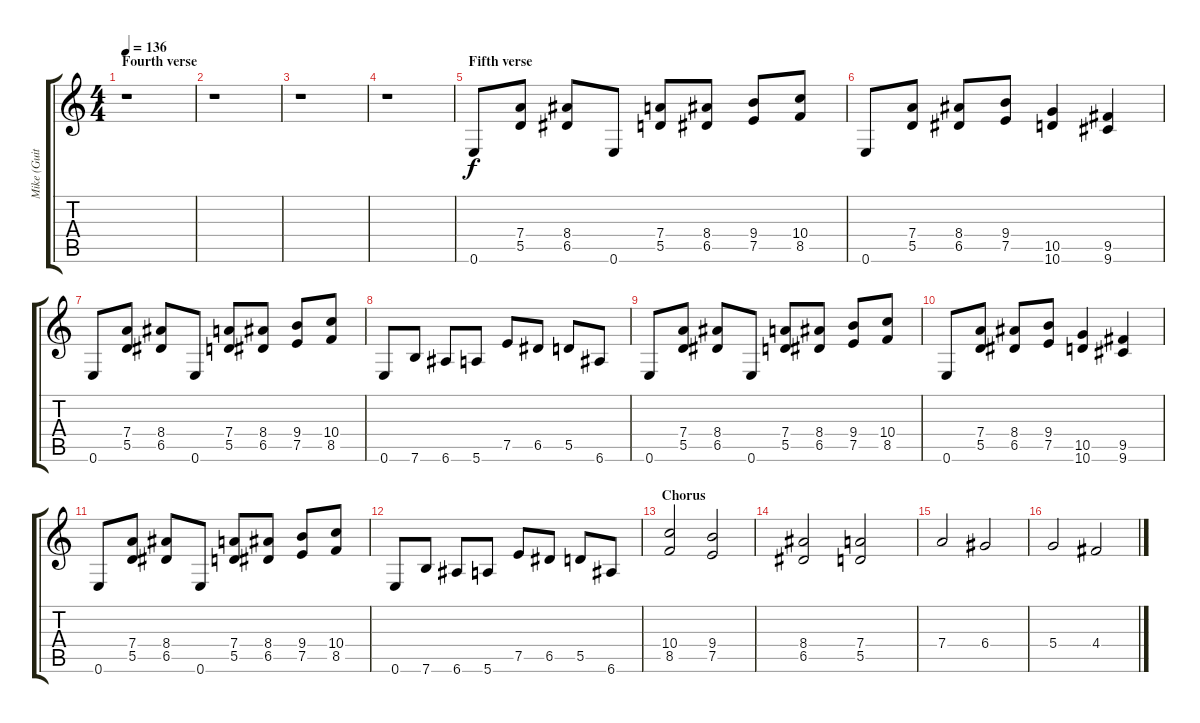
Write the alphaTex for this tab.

\track ("Mike (Guitar)" "Mike (Guit") {instrument overdrivenguitar}
\staff {score tabs}
\tuning (E4 B3 G3 D3 A2 E2) {hide}
\ts (4 4)
\section ("" "Fourth verse")
\tempo 136
\clef g2
\ks c
r.1{dy f} |
r.1 |
r.1 |
r.1 |
\section ("" "Fifth verse")
0.6.8 (7.4 5.5).8 (8.4 6.5).8 0.6.8 (7.4 5.5).8 (8.4 6.5).8 (9.4 7.5).8 (10.4 8.5).8 |
0.6.8 (7.4 5.5).8 (8.4 6.5).8 (9.4 7.5).8 (10.5 10.6).4 (9.5 9.6).4 |
0.6.8 (7.4 5.5).8 (8.4 6.5).8 0.6.8 (7.4 5.5).8 (8.4 6.5).8 (9.4 7.5).8 (10.4 8.5).8 |
0.6.8 7.6.8 6.6.8 5.6.8 7.5.8 6.5.8 5.5.8 6.6.8 |
0.6.8 (7.4 5.5).8 (8.4 6.5).8 0.6.8 (7.4 5.5).8 (8.4 6.5).8 (9.4 7.5).8 (10.4 8.5).8 |
0.6.8 (7.4 5.5).8 (8.4 6.5).8 (9.4 7.5).8 (10.5 10.6).4 (9.5 9.6).4 |
0.6.8 (7.4 5.5).8 (8.4 6.5).8 0.6.8 (7.4 5.5).8 (8.4 6.5).8 (9.4 7.5).8 (10.4 8.5).8 |
0.6.8 7.6.8 6.6.8 5.6.8 7.5.8 6.5.8 5.5.8 6.6.8 |
\section ("" "Chorus")
(10.4 8.5).2 (9.4 7.5).2 |
(8.4 6.5).2 (7.4 5.5).2 |
7.4.2 6.4.2 |
5.4.2 4.4.2
